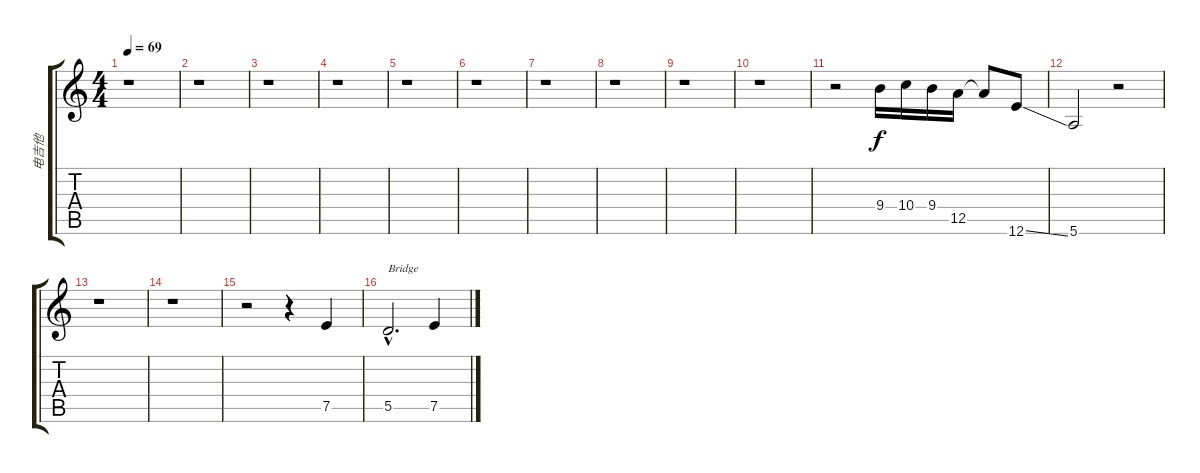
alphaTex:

\track ("电吉他" "电吉他") {instrument distortionguitar}
\staff {score tabs}
\tuning (E4 B3 G3 D3 A2 E2) {hide}
\ts (4 4)
\tempo 69
\clef g2
\ks c
r.1{dy f instrument distortionguitar} |
r.1 |
r.1 |
r.1 |
r.1 |
r.1 |
r.1 |
r.1 |
r.1 |
r.1 |
r.2 9.4.16 10.4.16 9.4.16 12.5.16 12.5{t}.8 12.6{ss}.8 |
5.6.2 r.2 |
r.1 |
r.1 |
r.2 r.4 7.5.4 |
5.5{hac}.2{d txt "Bridge"} 7.5.4
